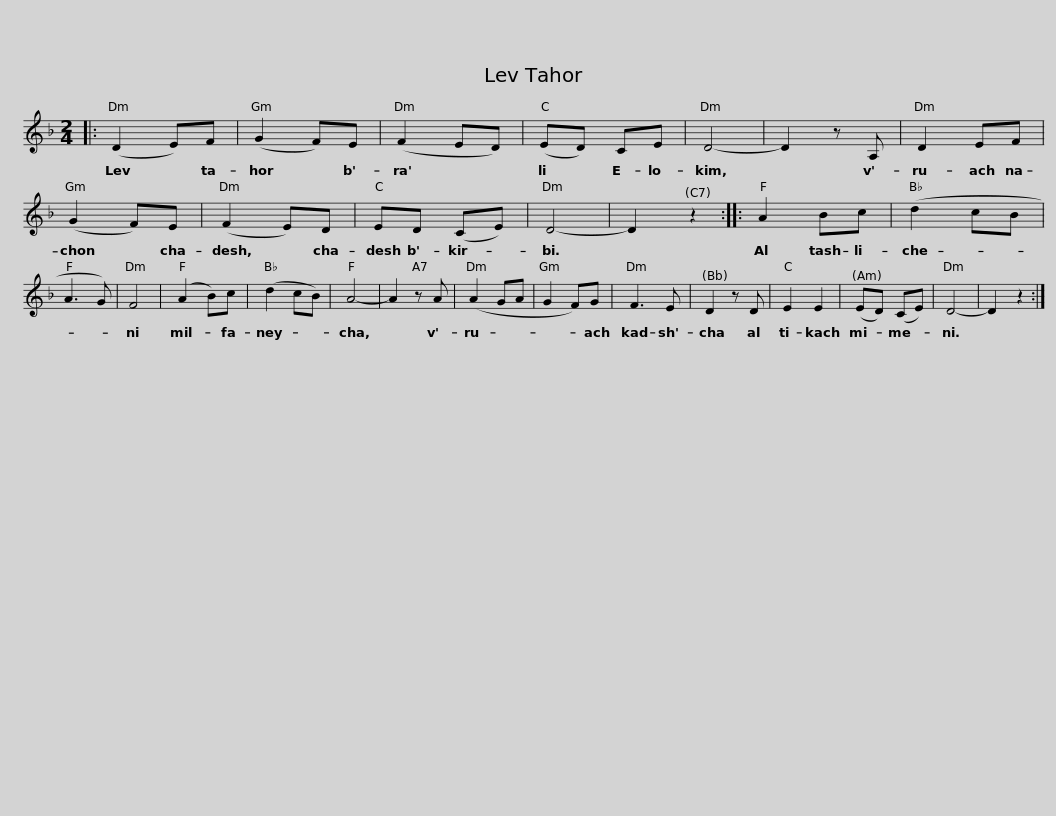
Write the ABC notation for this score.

X:1
L:1/8
M:2/4
I:linebreak $
K:Dmin
V:1 treble
V:1
|: (D2 E)F | (G2 F)E | (F2 ED) | (ED) CE | D4- | %5
 D2 z A, | D2 EF | (G2 F)E | (F2 E)D | ED (CE) |$ %10
 D4- | D2 z2 :: A2 Bc | (d2 cB | A3 G) | %15
 F4 | (A2 B)c | (d2 cB) | A4- | A2 z A | %20
 (A2 GA | G2 F)G | F3 E |$ D2 z D | E2 E2 | %25
 (ED) (CE) | D4- | D2 z2 :| %28
